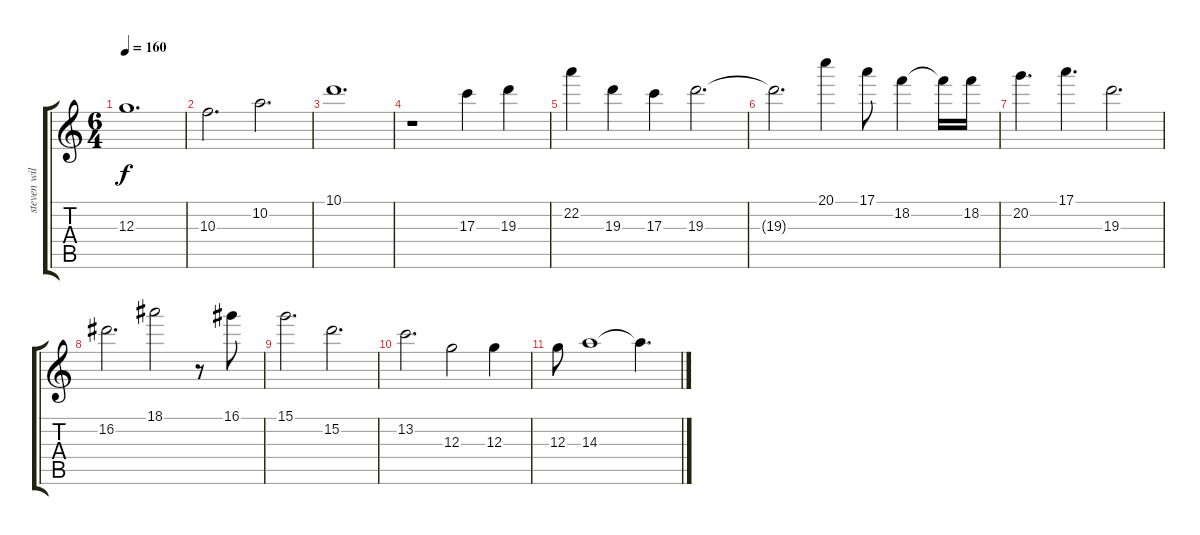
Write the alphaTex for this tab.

\track ("steven wilson ( guitar 1 )" "steven wil") {instrument electricguitarjazz}
\staff {score tabs}
\tuning (E4 B3 G3 D3 A2 D2) {hide}
\ts (6 4)
\tempo 160
\clef g2
\ks c
12.3.1{d dy f} |
10.3.2{d} 10.2.2{d} |
10.1.1{d} |
r.1{volume 10 instrument distortionguitar} 17.3.4 19.3.4 |
22.2.4 19.3.4 17.3.4 19.3.2{d} |
19.3{t}.2{d} 20.1.4 17.1.8 18.2.4 18.2{t}.16 18.2.16 |
20.2.4{d} 17.1.4{d} 19.3.2{d} |
16.2.2{d} 18.1.2 r.8 16.1.8 |
15.1.2{d} 15.2.2{d} |
13.2.2{d} 12.3.2 12.3.4 |
12.3.8 14.3.1{volume 0} 14.3{t}.4{d}
